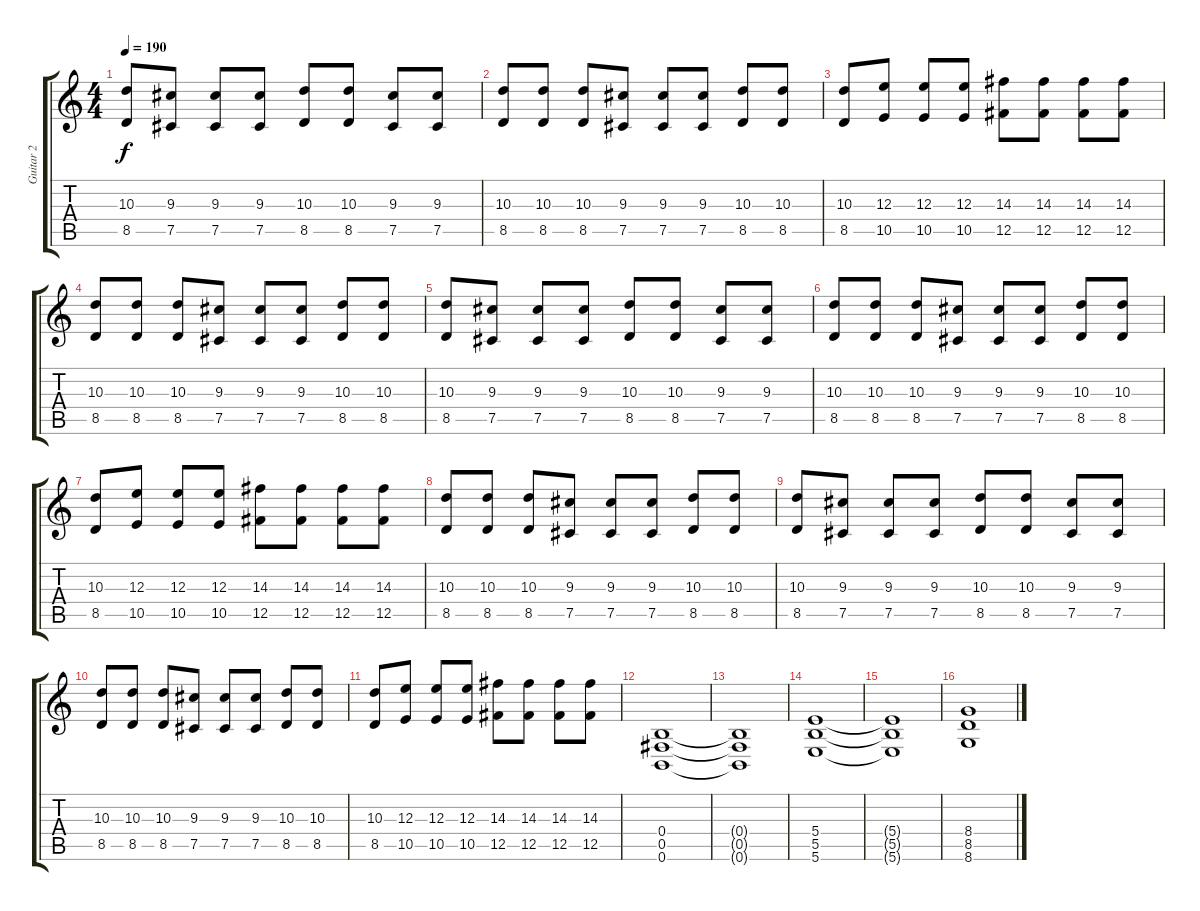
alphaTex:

\track ("Guitar 2" "Guitar 2") {instrument distortionguitar}
\staff {score tabs}
\tuning (Db4 Ab3 E3 B2 Gb2 B1) {hide}
\ts (4 4)
\tempo 190
\clef g2
\ks c
(10.3 8.5).8{dy f} (9.3 7.5).8 (9.3 7.5).8 (9.3 7.5).8 (10.3 8.5).8 (10.3 8.5).8 (9.3 7.5).8 (9.3 7.5).8 |
(10.3 8.5).8 (10.3 8.5).8 (10.3 8.5).8 (9.3 7.5).8 (9.3 7.5).8 (9.3 7.5).8 (10.3 8.5).8 (10.3 8.5).8 |
(10.3 8.5).8 (12.3 10.5).8 (12.3 10.5).8 (12.3 10.5).8 (14.3 12.5).8 (14.3 12.5).8 (14.3 12.5).8 (14.3 12.5).8 |
(10.3 8.5).8 (10.3 8.5).8 (10.3 8.5).8 (9.3 7.5).8 (9.3 7.5).8 (9.3 7.5).8 (10.3 8.5).8 (10.3 8.5).8 |
(10.3 8.5).8 (9.3 7.5).8 (9.3 7.5).8 (9.3 7.5).8 (10.3 8.5).8 (10.3 8.5).8 (9.3 7.5).8 (9.3 7.5).8 |
(10.3 8.5).8 (10.3 8.5).8 (10.3 8.5).8 (9.3 7.5).8 (9.3 7.5).8 (9.3 7.5).8 (10.3 8.5).8 (10.3 8.5).8 |
(10.3 8.5).8 (12.3 10.5).8 (12.3 10.5).8 (12.3 10.5).8 (14.3 12.5).8 (14.3 12.5).8 (14.3 12.5).8 (14.3 12.5).8 |
(10.3 8.5).8 (10.3 8.5).8 (10.3 8.5).8 (9.3 7.5).8 (9.3 7.5).8 (9.3 7.5).8 (10.3 8.5).8 (10.3 8.5).8 |
(10.3 8.5).8 (9.3 7.5).8 (9.3 7.5).8 (9.3 7.5).8 (10.3 8.5).8 (10.3 8.5).8 (9.3 7.5).8 (9.3 7.5).8 |
(10.3 8.5).8 (10.3 8.5).8 (10.3 8.5).8 (9.3 7.5).8 (9.3 7.5).8 (9.3 7.5).8 (10.3 8.5).8 (10.3 8.5).8 |
(10.3 8.5).8 (12.3 10.5).8 (12.3 10.5).8 (12.3 10.5).8 (14.3 12.5).8 (14.3 12.5).8 (14.3 12.5).8 (14.3 12.5).8 |
(0.4 0.5 0.6).1{balance 0} |
(0.4{t} 0.5{t} 0.6{t}).1 |
(5.4 5.5 5.6).1 |
(5.4{t} 5.5{t} 5.6{t}).1 |
(8.4 8.5 8.6).1
